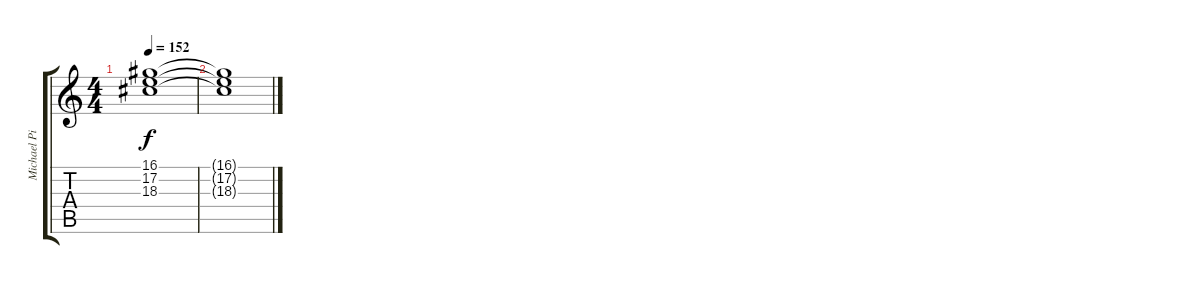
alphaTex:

\track ("Michael Pinnella" "Michael Pi") {instrument drawbarorgan}
\staff {score tabs}
\tuning (E4 B3 G3 D3 A2 E2) {hide}
\ts (4 4)
\tempo 152
\clef g2
\ks c
(16.1{t} 17.2{t} 18.3{t}).1{dy f} |
(16.1{t} 17.2{t} 18.3{t}).1
